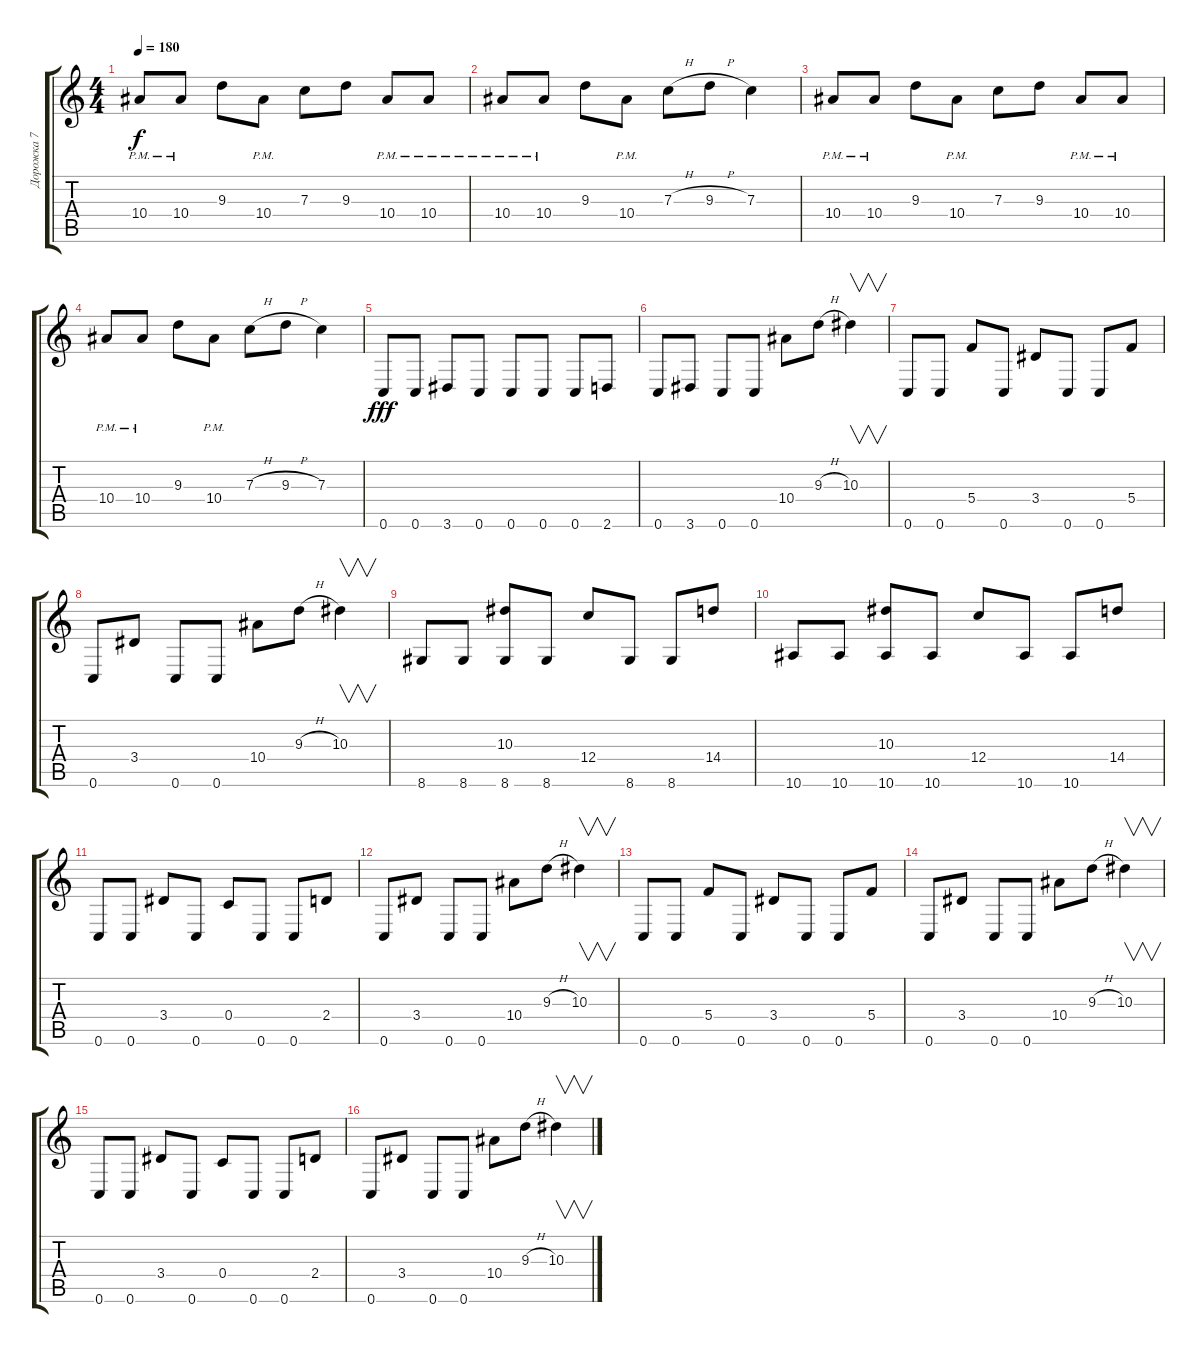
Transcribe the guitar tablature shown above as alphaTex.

\track ("Дорожка 7" "Дорожка 7") {instrument overdrivenguitar}
\staff {score tabs}
\tuning (D4 A3 F3 C3 G2 C2) {hide}
\ts (4 4)
\tempo 180
\clef g2
\ks c
10.4{pm}.8{dy f} 10.4{pm}.8 9.3.8 10.4{pm}.8 7.3.8 9.3.8 10.4{pm}.8 10.4{pm}.8 |
10.4{pm}.8 10.4{pm}.8 9.3.8 10.4{pm}.8 7.3{h}.8 9.3{h}.8 7.3.4 |
10.4{pm}.8 10.4{pm}.8 9.3.8 10.4{pm}.8 7.3.8 9.3.8 10.4{pm}.8 10.4{pm}.8 |
10.4{pm}.8 10.4{pm}.8 9.3.8 10.4{pm}.8 7.3{h}.8 9.3{h}.8 7.3.4 |
0.6.8{dy fff} 0.6.8 3.6.8 0.6.8 0.6.8 0.6.8 0.6.8 2.6.8 |
0.6.8 3.6.8 0.6.8 0.6.8 10.4.8 9.3{h}.8 10.3.4{v} |
0.6.8 0.6.8 5.4.8 0.6.8 3.4.8 0.6.8 0.6.8 5.4.8 |
0.6.8 3.4.8 0.6.8 0.6.8 10.4.8 9.3{h}.8 10.3.4{v} |
8.6.8 8.6.8 (10.3 8.6).8 8.6.8 12.4.8 8.6.8 8.6.8 14.4.8 |
10.6.8 10.6.8 (10.3 10.6).8 10.6.8 12.4.8 10.6.8 10.6.8 14.4.8 |
0.6.8 0.6.8 3.4.8 0.6.8 0.4.8 0.6.8 0.6.8 2.4.8 |
0.6.8 3.4.8 0.6.8 0.6.8 10.4.8 9.3{h}.8 10.3.4{v} |
0.6.8 0.6.8 5.4.8 0.6.8 3.4.8 0.6.8 0.6.8 5.4.8 |
0.6.8 3.4.8 0.6.8 0.6.8 10.4.8 9.3{h}.8 10.3.4{v} |
0.6.8 0.6.8 3.4.8 0.6.8 0.4.8 0.6.8 0.6.8 2.4.8 |
0.6.8 3.4.8 0.6.8 0.6.8 10.4.8 9.3{h}.8 10.3.4{v}
